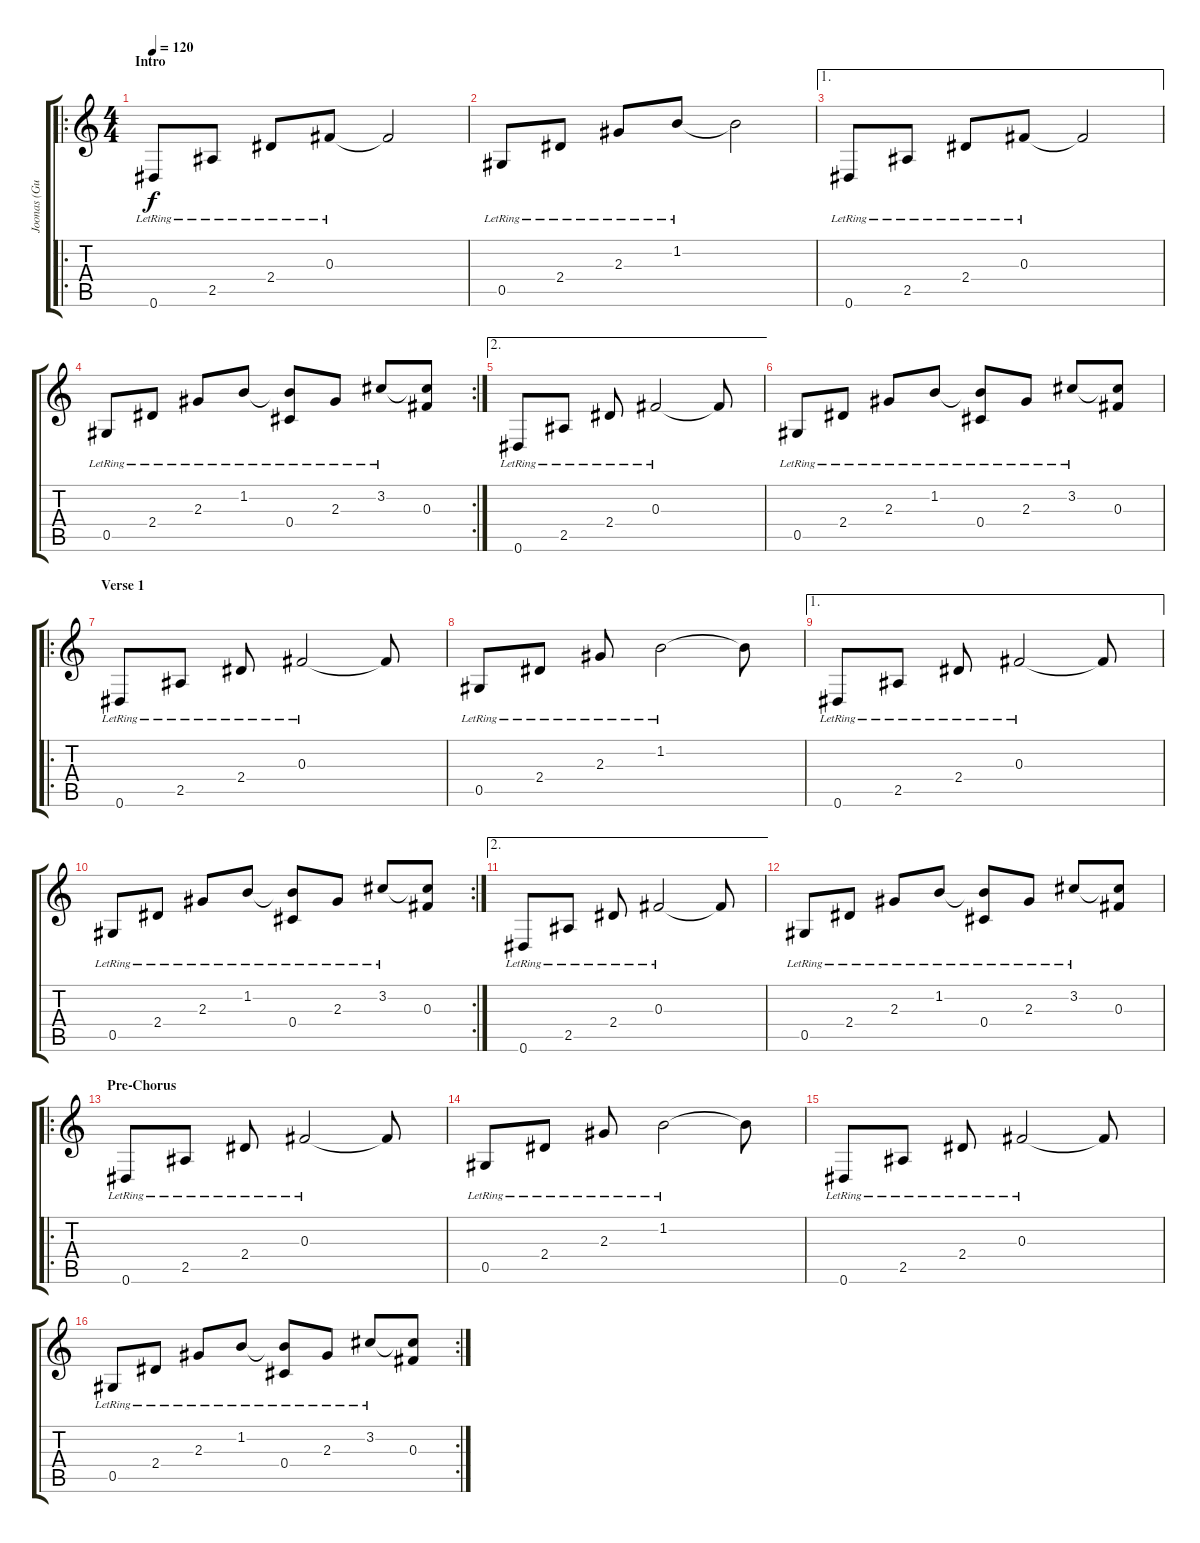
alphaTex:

\track ("Joonas (Guitar)" "Joonas (Gu") {instrument acousticguitarnylon}
\staff {score tabs}
\tuning (Eb4 Bb3 Gb3 Db3 Ab2 Eb2) {hide}
\ro
\ts (4 4)
\section ("" "Intro")
\tempo 120
\clef g2
\ks c
0.6{lr}.8{dy f instrument acousticguitarnylon} 2.5{lr}.8 2.4{lr}.8 0.3{lr}.8 0.3{t}.2 |
0.5{lr}.8 2.4{lr}.8 2.3{lr}.8 1.2{lr}.8 1.2{t}.2 |
\ae 1
0.6{lr}.8 2.5{lr}.8 2.4{lr}.8 0.3{lr}.8 0.3{t}.2 |
\rc 2
0.5{lr}.8 2.4{lr}.8 2.3{lr}.8 1.2{lr}.8 (1.2{t} 0.4{lr}).8 2.3{lr}.8 3.2{lr}.8 (3.2{t} 0.3).8 |
\ae 2
0.6{lr}.8 2.5{lr}.8 2.4{lr}.8 0.3{lr}.2 0.3{t}.8 |
0.5{lr}.8 2.4{lr}.8 2.3{lr}.8 1.2{lr}.8 (1.2{t} 0.4{lr}).8 2.3{lr}.8 3.2{lr}.8 (3.2{t} 0.3).8 |
\ro
\section ("" "Verse 1")
0.6{lr}.8 2.5{lr}.8 2.4{lr}.8 0.3{lr}.2 0.3{t}.8 |
0.5{lr}.8 2.4{lr}.8 2.3{lr}.8 1.2{lr}.2 1.2{t}.8 |
\ae 1
0.6{lr}.8 2.5{lr}.8 2.4{lr}.8 0.3{lr}.2 0.3{t}.8 |
\rc 2
0.5{lr}.8 2.4{lr}.8 2.3{lr}.8 1.2{lr}.8 (1.2{t} 0.4{lr}).8 2.3{lr}.8 3.2{lr}.8 (3.2{t} 0.3).8 |
\ae 2
0.6{lr}.8 2.5{lr}.8 2.4{lr}.8 0.3{lr}.2 0.3{t}.8 |
0.5{lr}.8 2.4{lr}.8 2.3{lr}.8 1.2{lr}.8 (1.2{t} 0.4{lr}).8 2.3{lr}.8 3.2{lr}.8 (3.2{t} 0.3).8 |
\ro
\section ("" "Pre-Chorus")
0.6{lr}.8 2.5{lr}.8 2.4{lr}.8 0.3{lr}.2 0.3{t}.8 |
0.5{lr}.8 2.4{lr}.8 2.3{lr}.8 1.2{lr}.2 1.2{t}.8 |
0.6{lr}.8 2.5{lr}.8 2.4{lr}.8 0.3{lr}.2 0.3{t}.8 |
\rc 2
0.5{lr}.8 2.4{lr}.8 2.3{lr}.8 1.2{lr}.8 (1.2{t} 0.4{lr}).8 2.3{lr}.8 3.2{lr}.8 (3.2{t} 0.3).8
